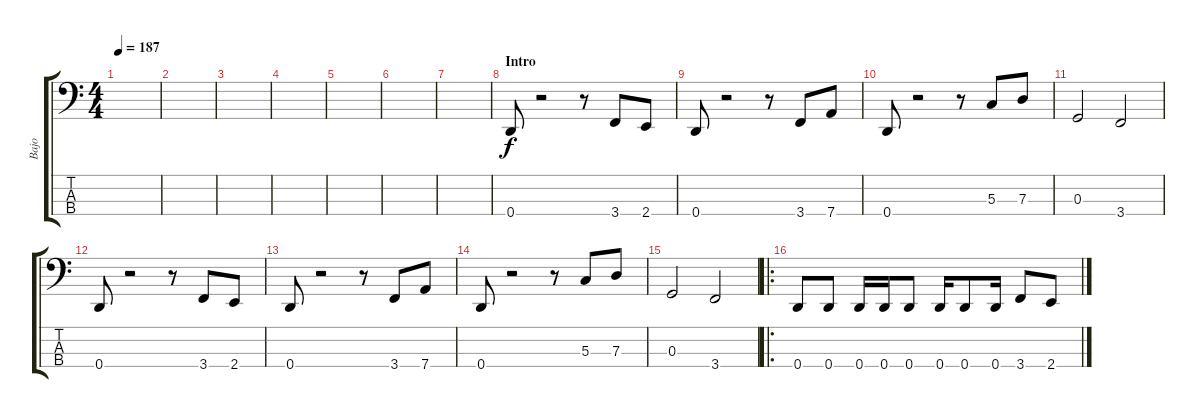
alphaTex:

\track ("Bajo" "Bajo") {instrument electricbasspick}
\staff {score tabs}
\tuning (F2 C2 G1 D1) {hide}
\ts (4 4)
\tempo 187
\clef f4
\ks c
|
|
|
|
|
|
|
\section ("" "Intro")
0.4.8 r.2 r.8 3.4.8 2.4.8 |
0.4.8 r.2 r.8 3.4.8 7.4.8 |
0.4.8 r.2 r.8 5.3.8 7.3.8 |
0.3.2 3.4.2 |
0.4.8 r.2 r.8 3.4.8 2.4.8 |
0.4.8 r.2 r.8 3.4.8 7.4.8 |
0.4.8 r.2 r.8 5.3.8 7.3.8 |
0.3.2 3.4.2 |
\ro
0.4.8 0.4.8 0.4.16 0.4.16 0.4.8 0.4.16 0.4.8 0.4.16 3.4.8 2.4.8
